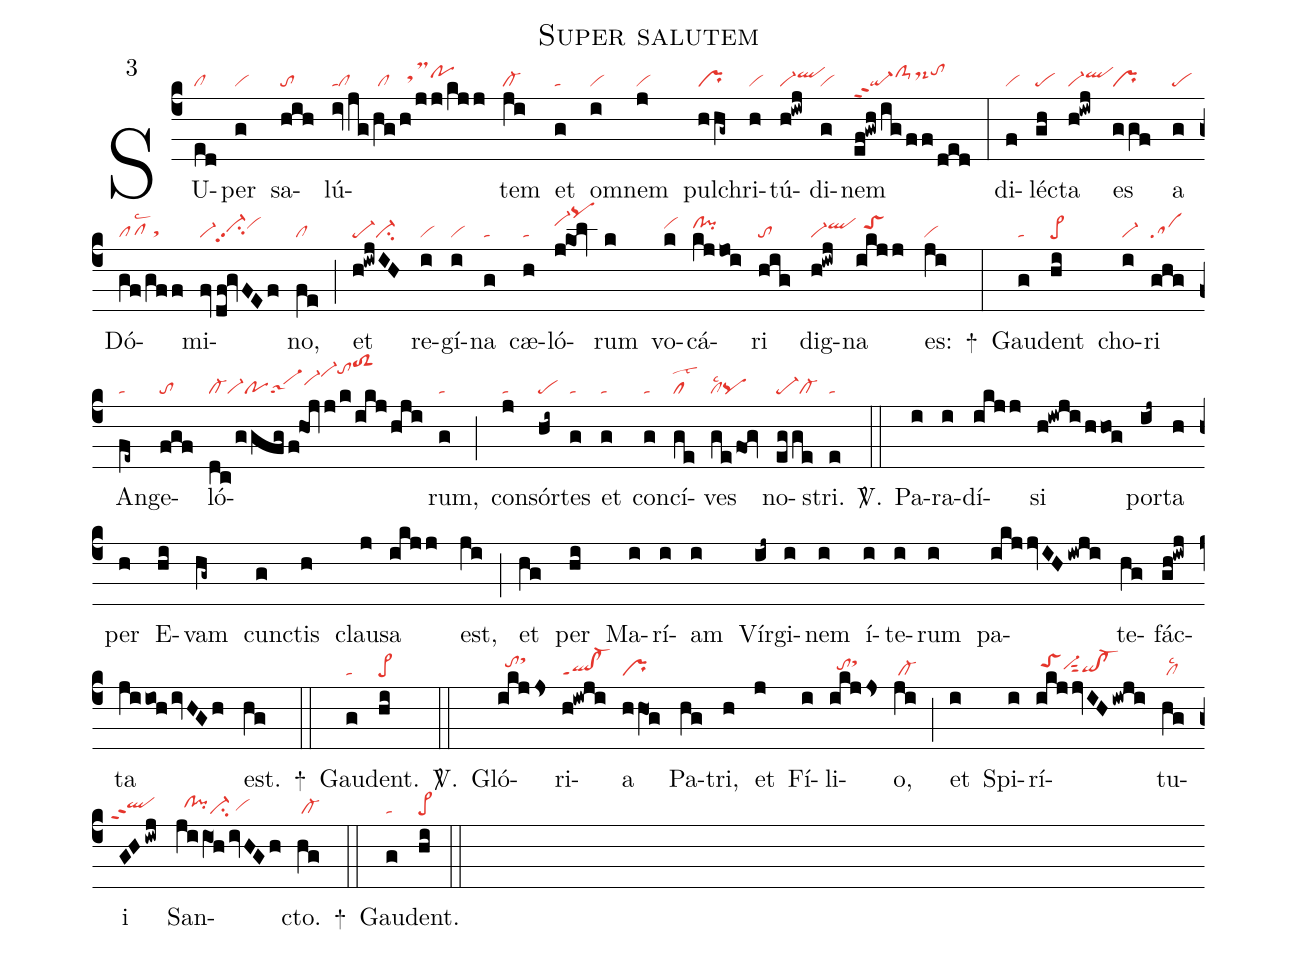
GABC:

name: Super salutem;
mode: 3;
nabc-lines: 1;
%%
(c4)
SU(ed|cl)per(g|vi) sa(hih|to)lú(iv/jg|tacl|/hg|/cl|/h/jj/kjj|//tsMhhpohi)tem(ji|cl-) et(g|ta) om(i|vi)nem(j|vi) pul(hhg~|pr)chri(h|vi)tú(h!iwj|vi-qlhi)di(g|vi)nem(ef!gwh/ig/ff/ded|qi-ppt2clS-hids-hitohj) (:)
di(f|vi)léc(gh|pe)ta(h!iwj|vi-qlhi) es(ggf|pr) a(g|pe) Dó(gf/gff|pflsc2sthg)mi(fvdf!gvFEf|vi-vi-hhpp2su2vihi)no,(fe|cl) (;)
et(h!iwjIH|pe-ci-) re(i|vi)gí(i|vi)na(g|ta) cæ(h|ta)ló(j!kol|vi-hjpqhm)rum(k|ta)
vo(k|vihi)cá(kjjoi|clhi!pihi)ri(hig|to) dig(h!iwj|vi-qlhi)na(ikjj|//toShi) es:(ji|vi) +(:)
Gau(g|ta)dent(hi|pe>) cho(i|vi-)ri(ghg|sa) An(fe~|ta)ge(fgf|to)ló(dc/ggfg/f!hoj/j/k/ikj/hji|cl-vi-posa-1vi-hivi-hltohmtoS2hp)rum,(g|ta) (;)
con(j|ta)sór(hi~|pe)tes(g|ta) et(g|ta) con(g|ta)cí(ge|cllst2)ves(ge/fOg|cllsc2pq) no(eg/ge|pe-cl-)stri.(e|ta) <sp>V/</sp>.(::)
Pa(i)ra(i)dí(ikjj)si(h!iwji/hhog) por(ij~)ta(h) per(h) E(hi)vam(hg~) cun(g)ctis(h) clau(j)sa(ikjj) est,(ji) (;)
et(hg) per(hi) Ma(i)rí(i)am(i) Vír(ij~)gi(i)nem(i) í(i)te(i)rum(i) pa(ikj/jvIH/iwji)te(hg)fác(gh!iwj)ta(jiioh/ivHGh) est.(hg) +(::)
Gau(g|ta)dent.(hi|pe>) <sp>V/</sp>.(::)
Gló(ikjjs|//tohisthk)ri(h!iwji|ql!cl-ppt1)a(hhO1g|pr) Pa(hg)tri,(h) et(j) Fí(i)li(ikjjs|//tohhsthj)o,(ji|/cl-) (;)
et(i) Spi(i)rí(ikjjvIHiwji|/toShivi-hhsut2qihg!cl-hg)tu(hg|/cllsc2)i(GHiwj|``qlhhppt2) San(jiiO1hivHGh|//clhh!pihhci-/vihg)cto.(hg|/cl-) +(::)
Gau(g|ta)dent.(hi|pe>) (::)
